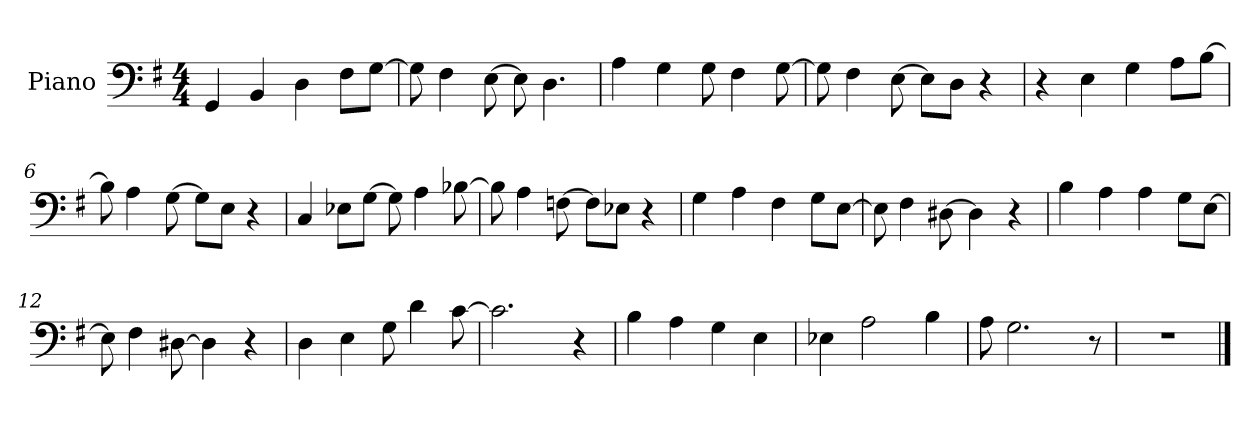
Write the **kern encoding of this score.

**kern
*part1
*staff1
*I"Piano
*I'Pno.
*clefF4
*k[f#]
*M4/4
=1
4GG/
4BB/
4D\
8F#\L
[8G\J
=2
8G\]
4F#\
[8E\
8E\]
4.D\
=3
4A\
4G\
8G\
4F#\
[8G\
=4
8G\]
4F#\
[8E\
8E\L]
8D\J
4r
=5
4r
4E\
4G\
8A\L
[8B\J
=6
8B\]
4A\
[8G\
8G\L]
8E\J
4r
=7
4C/
8E-X\L
[8G\J
8G\]
4A\
[8B-X\
!!LO:LB:g=z
=8
8B-\]
4A\
[8Fn\
8F\L]
8E-X\J
4r
=9
4G\
4A\
4F#\
8G\L
[8E\J
=10
8E\]
4F#\
[8D#X\
4D#\]
4r
=11
4B\
4A\
4A\
8G\L
[8E\J
=12
8E\]
4F#\
[8D#X\
4D#\]
4r
=13
4D\
4E\
8G\
4d\
[8c\
=14
2.c\]
4r
!!LO:LB:g=z
=15
4B\
4A\
4G\
4E\
=16
4E-X\
2A\
4B\
=17
8A\
2.G\
8r
=18
1r
==
*-
